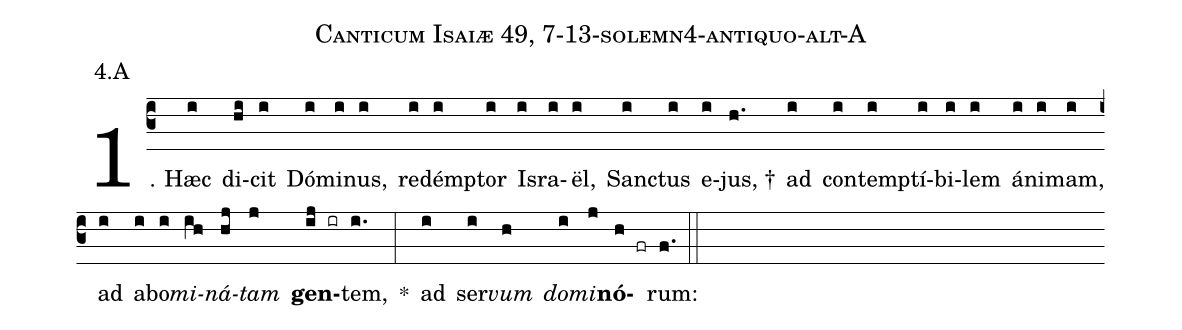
name: Canticum Isaiæ 49, 7-13-solemn4-antiquo-alt-A;
annotation: 4.A;
%%
(c3)1. Hæc(i) di(hi)cit(i) Dó(i)mi(i)nus,(i) red(i)émp(i)tor(i) Is(i)ra(i)ël,(i) Sanc(i)tus(i) e(i)jus, †(h.) ad(i) con(i)temp(i)tí(i)bi(i)lem(i) á(i)ni(i)mam,(i) ad(i) ab(i)o(i)<i>mi</i>(ih)<i>ná</i>(hj)<i>tam</i>(j) <b>gen</b>(ij ir)tem,(i.) *(:) ad(i) ser(i)<i>vum</i>(h) <i>do</i>(i)<i>mi</i>(j)<b>nó</b>(h fr)rum:(f.) (::)
